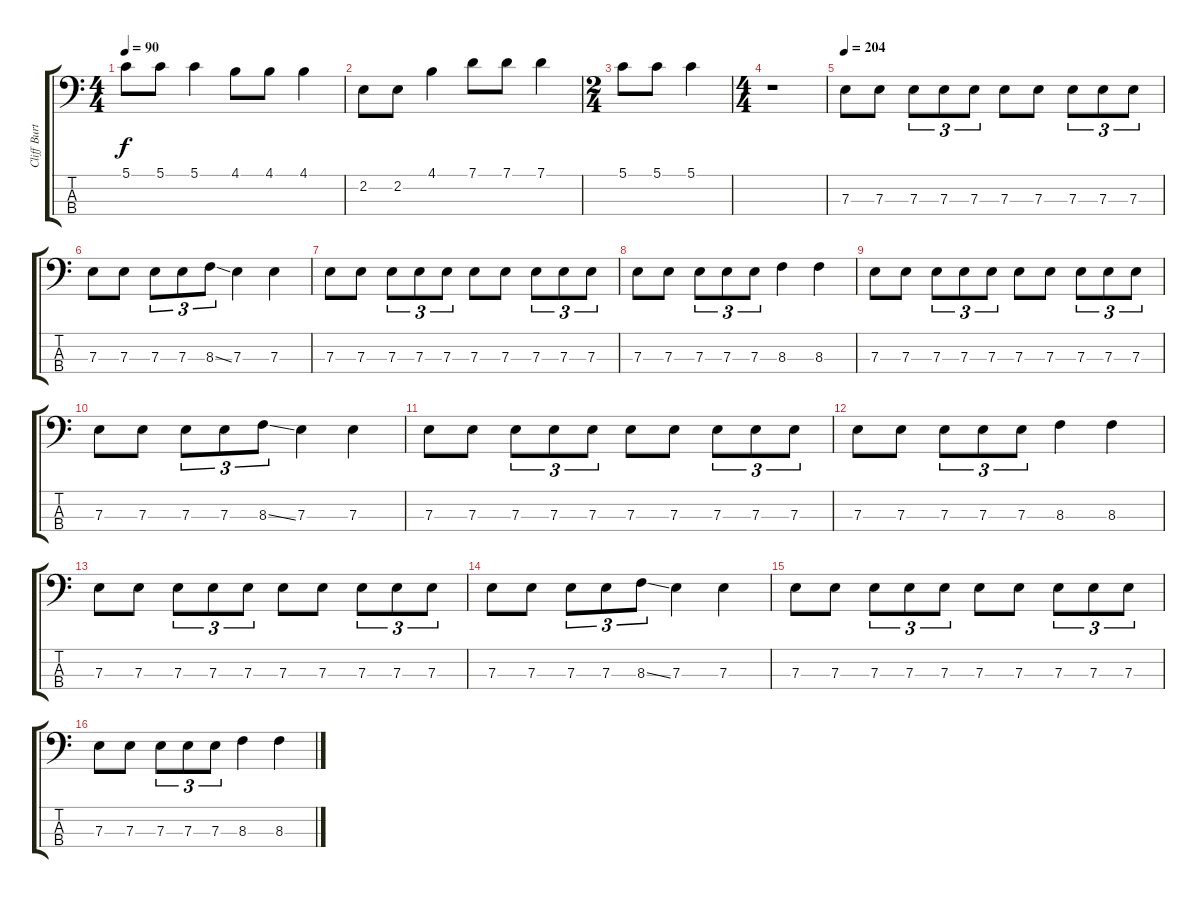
\track ("Cliff Burton (Bass)" "Cliff Burt") {instrument electricbasspick}
\staff {score tabs}
\tuning (G2 D2 A1 E1) {hide}
\ts (4 4)
\tempo 90
\clef f4
\ks c
5.1.8{dy f} 5.1.8 5.1.4 4.1.8 4.1.8 4.1.4 |
2.2.8 2.2.8 4.1.4 7.1.8 7.1.8 7.1.4 |
\ts (2 4)
5.1.8 5.1.8 5.1.4 |
\ts (4 4)
r.1 |
\tempo 204
7.3.8 7.3.8 7.3.8{tu (3 2)} 7.3.8{tu (3 2)} 7.3.8{tu (3 2)} 7.3.8 7.3.8 7.3.8{tu (3 2)} 7.3.8{tu (3 2)} 7.3.8{tu (3 2)} |
7.3.8 7.3.8 7.3.8{tu (3 2)} 7.3.8{tu (3 2)} 8.3{ss}.8{tu (3 2)} 7.3.4 7.3.4 |
7.3.8 7.3.8 7.3.8{tu (3 2)} 7.3.8{tu (3 2)} 7.3.8{tu (3 2)} 7.3.8 7.3.8 7.3.8{tu (3 2)} 7.3.8{tu (3 2)} 7.3.8{tu (3 2)} |
7.3.8 7.3.8 7.3.8{tu (3 2)} 7.3.8{tu (3 2)} 7.3.8{tu (3 2)} 8.3.4 8.3.4 |
7.3.8 7.3.8 7.3.8{tu (3 2)} 7.3.8{tu (3 2)} 7.3.8{tu (3 2)} 7.3.8 7.3.8 7.3.8{tu (3 2)} 7.3.8{tu (3 2)} 7.3.8{tu (3 2)} |
7.3.8 7.3.8 7.3.8{tu (3 2)} 7.3.8{tu (3 2)} 8.3{ss}.8{tu (3 2)} 7.3.4 7.3.4 |
7.3.8 7.3.8 7.3.8{tu (3 2)} 7.3.8{tu (3 2)} 7.3.8{tu (3 2)} 7.3.8 7.3.8 7.3.8{tu (3 2)} 7.3.8{tu (3 2)} 7.3.8{tu (3 2)} |
7.3.8 7.3.8 7.3.8{tu (3 2)} 7.3.8{tu (3 2)} 7.3.8{tu (3 2)} 8.3.4 8.3.4 |
7.3.8 7.3.8 7.3.8{tu (3 2)} 7.3.8{tu (3 2)} 7.3.8{tu (3 2)} 7.3.8 7.3.8 7.3.8{tu (3 2)} 7.3.8{tu (3 2)} 7.3.8{tu (3 2)} |
7.3.8 7.3.8 7.3.8{tu (3 2)} 7.3.8{tu (3 2)} 8.3{ss}.8{tu (3 2)} 7.3.4 7.3.4 |
7.3.8 7.3.8 7.3.8{tu (3 2)} 7.3.8{tu (3 2)} 7.3.8{tu (3 2)} 7.3.8 7.3.8 7.3.8{tu (3 2)} 7.3.8{tu (3 2)} 7.3.8{tu (3 2)} |
7.3.8 7.3.8 7.3.8{tu (3 2)} 7.3.8{tu (3 2)} 7.3.8{tu (3 2)} 8.3.4 8.3.4
